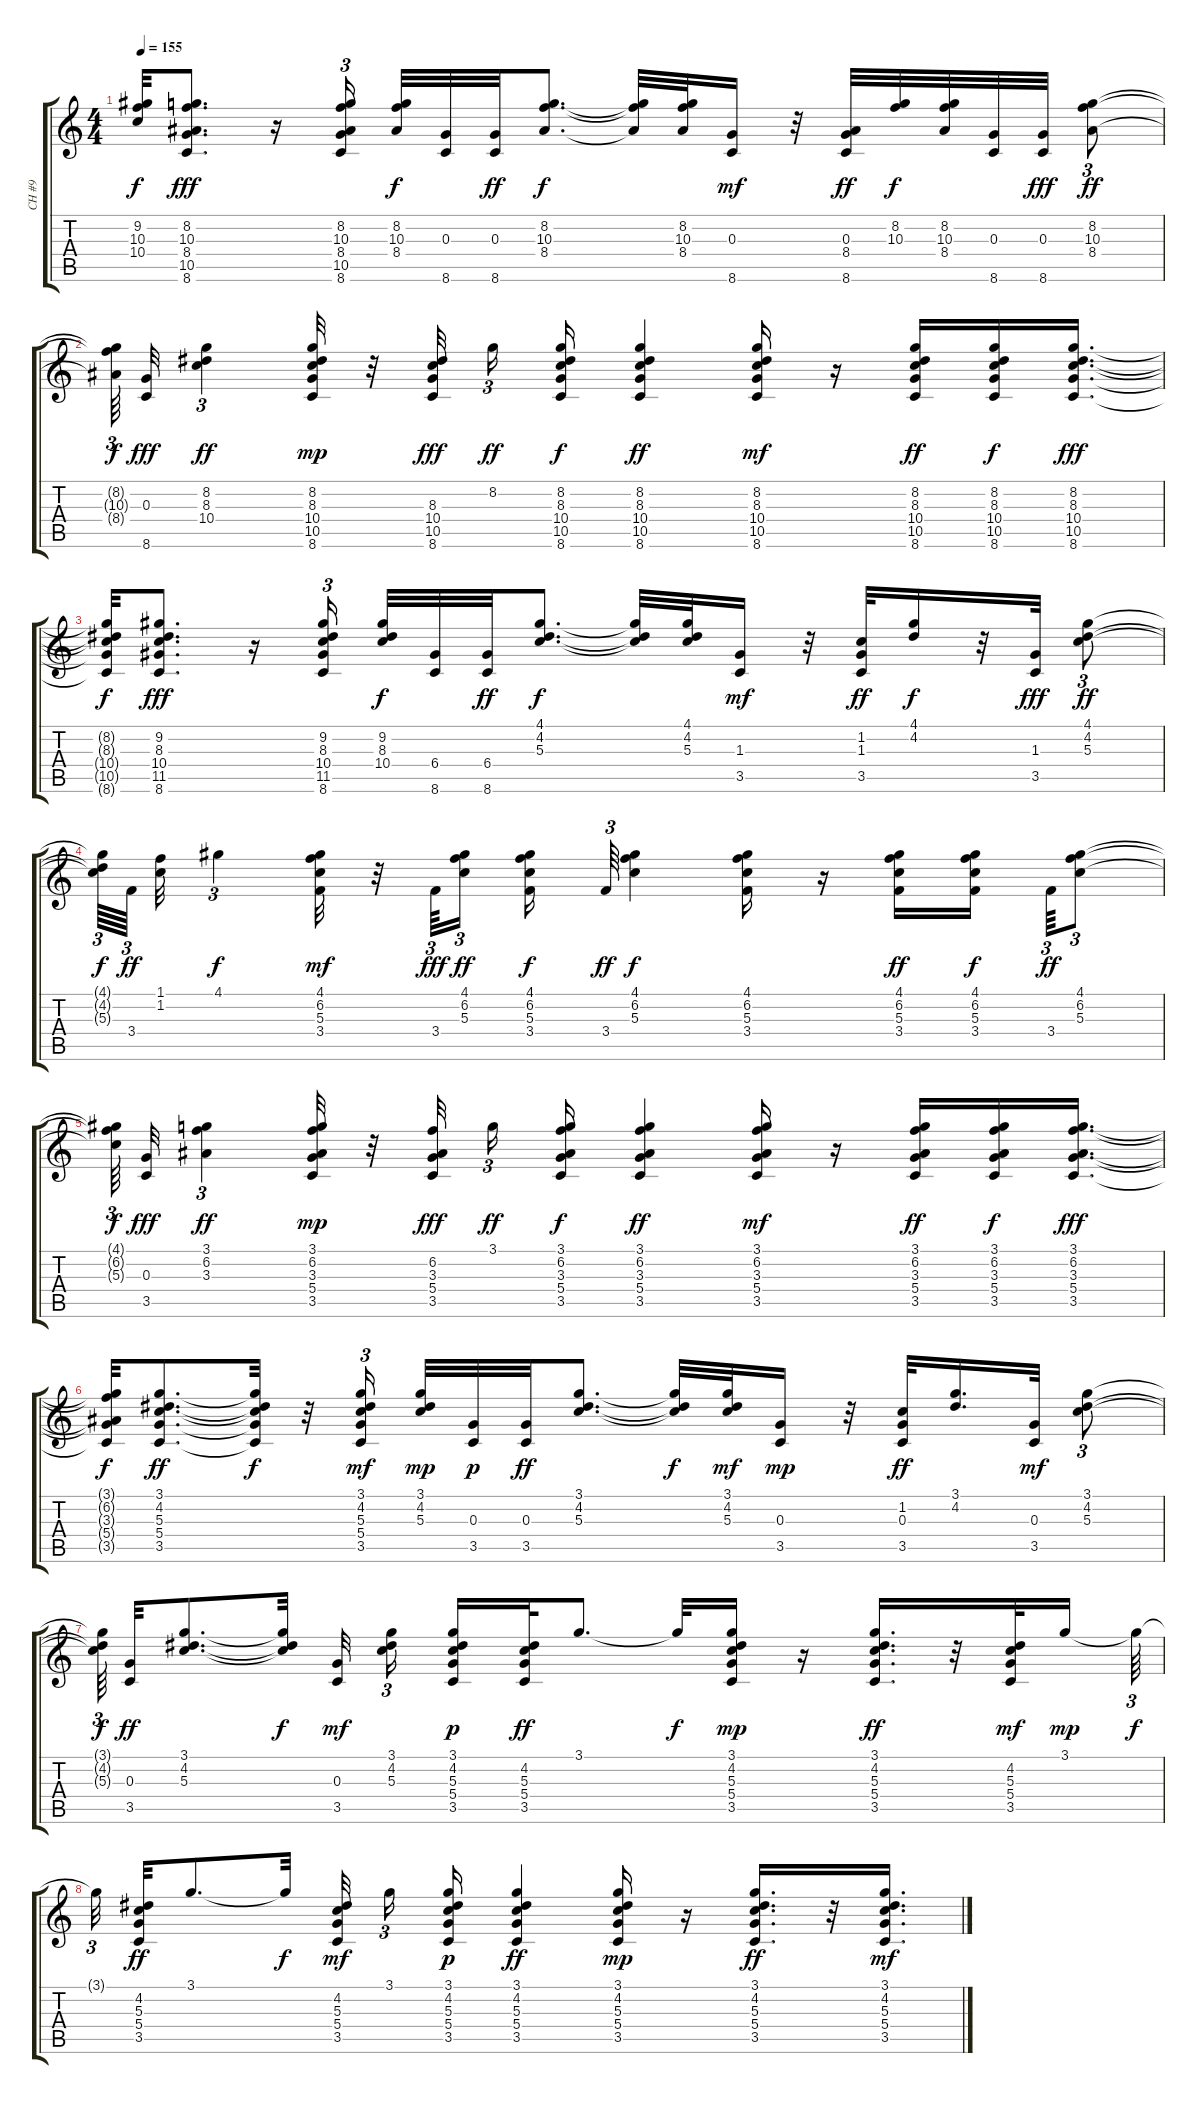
\track ("CH #9" "CH #9") {instrument acousticguitarsteel}
\staff {score tabs}
\tuning (E4 B3 G3 D3 A2 E2) {hide}
\ts (4 4)
\tempo 155
\clef g2
\ks c
(9.2{t} 10.3{t} 10.4{t}).32{dy f} (8.2 10.3 8.4 10.5 8.6).8{d dy fff} r.16 (8.2 10.3 8.4 10.5 8.6).16{tu (3 2) beam splitsecondary} (8.2 10.3 8.4).32{dy f} (0.3 8.6).32 (0.3 8.6).32{dy ff} (8.2 10.3 8.4).8{d dy f} (8.2{t} 10.3{t} 8.4{t}).32 (8.2 10.3 8.4).32 (0.3 8.6).16{dy mf} r.32 (0.3 8.4 8.6).32{dy ff} (8.2 10.3).32{dy f} (8.2 10.3 8.4).32 (0.3 8.6).32 (0.3 8.6).32{dy fff} (8.2 10.3 8.4).8{tu (3 2) dy ff} |
(8.2{t} 10.3{t} 8.4{t}).64{tu (3 2) dy f} (0.3 8.6).32{dy fff} (8.2 8.3 10.4).4{tu (3 2) dy ff} (8.2 8.3 10.4 10.5 8.6).32{dy mp} r.32 (8.3 10.4 10.5 8.6).32{dy fff beam splitsecondary} 8.2.16{tu (3 2) dy ff} (8.2 8.3 10.4 10.5 8.6).16{dy f} (8.2 8.3 10.4 10.5 8.6).4{dy ff} (8.2 8.3 10.4 10.5 8.6).16{dy mf} r.16 (8.2 8.3 10.4 10.5 8.6).16{dy ff} (8.2 8.3 10.4 10.5 8.6).16{dy f} (8.2 8.3 10.4 10.5 8.6).16{d dy fff} |
(8.2{t} 8.3{t} 10.4{t} 10.5{t} 8.6{t}).32{dy f} (9.2 8.3 10.4 11.5 8.6).8{d dy fff} r.16 (9.2 8.3 10.4 11.5 8.6).16{tu (3 2) beam splitsecondary} (9.2 8.3 10.4).32{dy f} (6.4 8.6).32 (6.4 8.6).32{dy ff} (4.1 4.2 5.3).8{d dy f} (4.1{t} 4.2{t} 5.3{t}).32 (4.1 4.2 5.3).32 (1.3 3.5).16{dy mf} r.32 (1.2 1.3 3.5).32{dy ff} (4.1 4.2).16{dy f} r.32 (1.3 3.5).32{dy fff} (4.1 4.2 5.3).8{tu (3 2) dy ff} |
(4.1{t} 4.2{t} 5.3{t}).64{tu (3 2) dy f} 3.4.64{tu (3 2) dy ff beam splitsecondary} (1.1 1.2).32 4.1.4{tu (3 2) dy f} (4.1 6.2 5.3 3.4).32{dy mf} r.32 3.4.64{tu (3 2) dy fff} (4.1 6.2 5.3).16{tu (3 2) dy ff beam splitsecondary} (4.1 6.2 5.3 3.4).16{dy f} 3.4.64{tu (3 2) dy ff} (4.1 6.2 5.3).4{dy f} (4.1 6.2 5.3 3.4).16 r.16 (4.1 6.2 5.3 3.4).16{dy ff} (4.1 6.2 5.3 3.4).16{dy f beam splitsecondary} 3.4.64{tu (3 2) dy ff} (4.1 6.2 5.3).8{tu (3 2)} |
(4.1{t} 6.2{t} 5.3{t}).64{tu (3 2) dy f} (0.3 3.5).32{dy fff} (3.1 6.2 3.3).4{tu (3 2) dy ff} (3.1 6.2 3.3 5.4 3.5).32{dy mp} r.32 (6.2 3.3 5.4 3.5).32{dy fff beam splitsecondary} 3.1.16{tu (3 2) dy ff} (3.1 6.2 3.3 5.4 3.5).16{dy f} (3.1 6.2 3.3 5.4 3.5).4{dy ff} (3.1 6.2 3.3 5.4 3.5).16{dy mf} r.16 (3.1 6.2 3.3 5.4 3.5).16{dy ff} (3.1 6.2 3.3 5.4 3.5).16{dy f} (3.1 6.2 3.3 5.4 3.5).16{d dy fff} |
(3.1{t} 6.2{t} 3.3{t} 5.4{t} 3.5{t}).32{dy f} (3.1 4.2 5.3 5.4 3.5).8{d dy ff} (3.1{t} 4.2{t} 5.3{t} 5.4{t} 3.5{t}).32{dy f} r.32 (3.1 4.2 5.3 5.4 3.5).16{tu (3 2) dy mf beam splitsecondary} (3.1 4.2 5.3).32{dy mp} (0.3 3.5).32{dy p} (0.3 3.5).32{dy ff} (3.1 4.2 5.3).8{d} (3.1{t} 4.2{t} 5.3{t}).32{dy f} (3.1 4.2 5.3).32{dy mf} (0.3 3.5).16{dy mp} r.32 (1.2 0.3 3.5).32{dy ff} (3.1 4.2).16{d} (0.3 3.5).32{dy mf} (3.1 4.2 5.3).8{tu (3 2)} |
(3.1{t} 4.2{t} 5.3{t}).64{tu (3 2) dy f beam splitsecondary} (0.3 3.5).32{dy ff} (3.1 4.2 5.3).8{d} (3.1{t} 4.2{t} 5.3{t}).32{dy f} (0.3 3.5).32{dy mf beam splitsecondary} (3.1 4.2 5.3).16{tu (3 2) beam splitsecondary} (3.1 4.2 5.3 5.4 3.5).16{dy p} (4.2 5.3 5.4 3.5).32{dy ff} 3.1.8{d} 3.1{t}.32{dy f} (3.1 4.2 5.3 5.4 3.5).16{dy mp} r.16 (3.1 4.2 5.3 5.4 3.5).16{d dy ff} r.32 (4.2 5.3 5.4 3.5).32{dy mf} 3.1.16{dy mp beam splitsecondary} 3.1{t}.64{tu (3 2) dy f} |
3.1{t}.32{tu (3 2) beam splitsecondary} (4.2 5.3 5.4 3.5).32{dy ff} 3.1.8{d} 3.1{t}.32{dy f} (4.2 5.3 5.4 3.5).32{dy mf beam splitsecondary} 3.1.16{tu (3 2)} (3.1 4.2 5.3 5.4 3.5).16{dy p} (3.1 4.2 5.3 5.4 3.5).4{dy ff} (3.1 4.2 5.3 5.4 3.5).16{dy mp} r.16 (3.1 4.2 5.3 5.4 3.5).16{d dy ff} r.32 (3.1 4.2 5.3 5.4 3.5).16{d dy mf}
